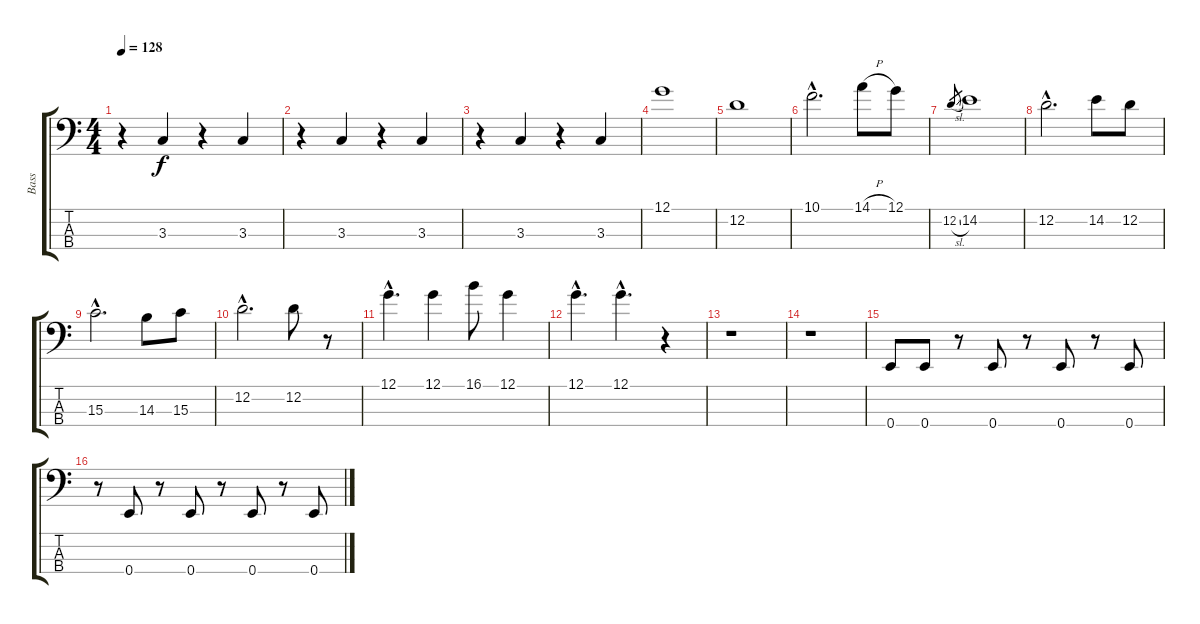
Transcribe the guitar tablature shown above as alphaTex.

\track ("Bass" "Bass") {instrument electricbasspick}
\staff {score tabs}
\tuning (G2 D2 A1 E1) {hide}
\ts (4 4)
\tempo 128
\clef f4
\ks c
r.4{dy f} 3.3.4 r.4 3.3.4 |
r.4 3.3.4 r.4 3.3.4 |
r.4 3.3.4 r.4 3.3.4 |
12.1.1 |
12.2.1 |
10.1{hac}.2{d} 14.1{h}.8 12.1.8 |
12.2{sl}.8{gr} 14.2.1 |
12.2{hac}.2{d} 14.2.8 12.2.8 |
15.3{hac}.2{d} 14.3.8 15.3.8 |
12.2{hac}.2{d} 12.2.8 r.8 |
12.1{hac}.4{d} 12.1.4 16.1.8 12.1.4 |
12.1{hac}.4{d} 12.1{hac}.4{d} r.4 |
r.1 |
r.1 |
0.4.8 0.4.8 r.8 0.4.8 r.8 0.4.8 r.8 0.4.8 |
r.8 0.4.8 r.8 0.4.8 r.8 0.4.8 r.8 0.4.8
